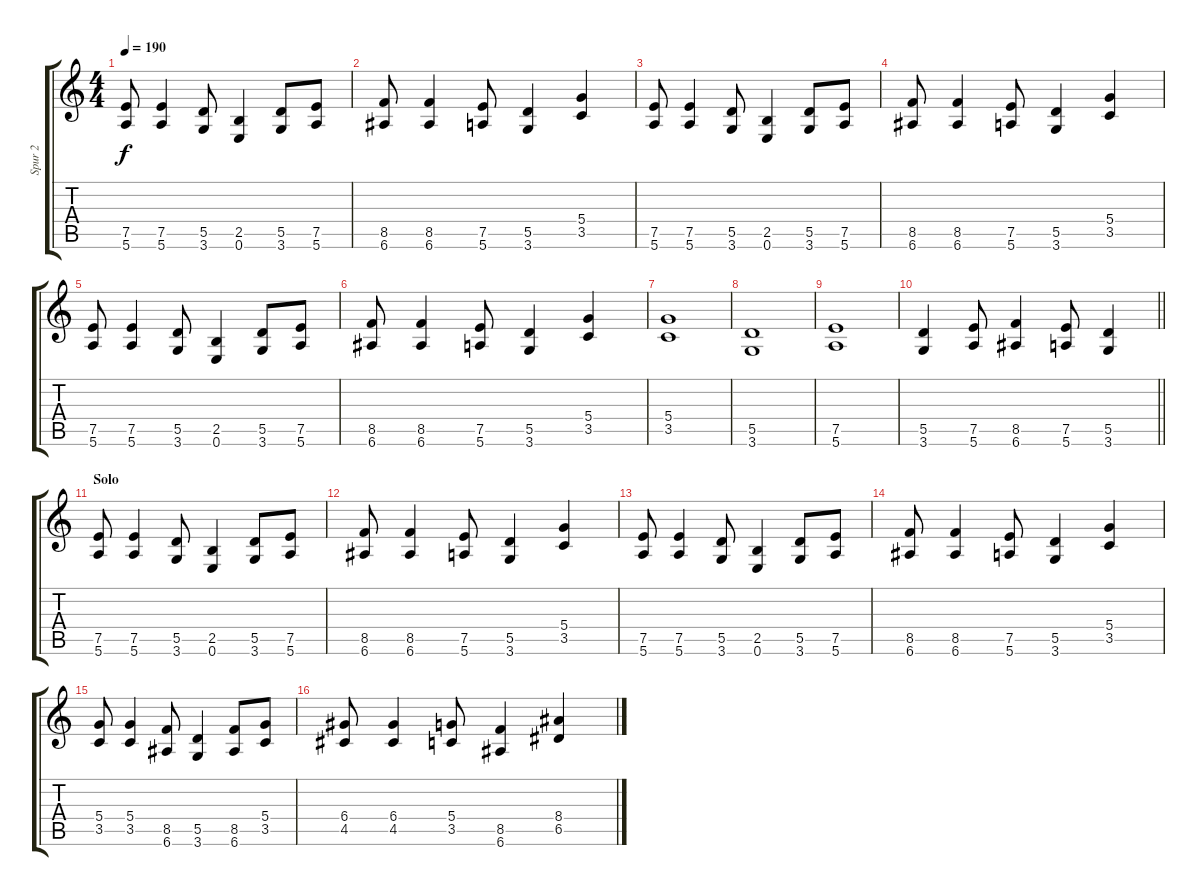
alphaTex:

\track ("Spur 2" "Spur 2") {instrument overdrivenguitar}
\staff {score tabs}
\tuning (E4 B3 G3 D3 A2 E2) {hide}
\ts (4 4)
\tempo 190
\clef g2
\ks c
(7.5 5.6).8{dy f} (7.5 5.6).4 (5.5 3.6).8 (2.5 0.6).4 (5.5 3.6).8 (7.5 5.6).8 |
(8.5 6.6).8 (8.5 6.6).4 (7.5 5.6).8 (5.5 3.6).4 (5.4 3.5).4 |
(7.5 5.6).8 (7.5 5.6).4 (5.5 3.6).8 (2.5 0.6).4 (5.5 3.6).8 (7.5 5.6).8 |
(8.5 6.6).8 (8.5 6.6).4 (7.5 5.6).8 (5.5 3.6).4 (5.4 3.5).4 |
(7.5 5.6).8 (7.5 5.6).4 (5.5 3.6).8 (2.5 0.6).4 (5.5 3.6).8 (7.5 5.6).8 |
(8.5 6.6).8 (8.5 6.6).4 (7.5 5.6).8 (5.5 3.6).4 (5.4 3.5).4 |
(5.4 3.5).1 |
(5.5 3.6).1 |
(7.5 5.6).1 |
\barLineRight lightlight
(5.5 3.6).4 (7.5 5.6).8 (8.5 6.6).4 (7.5 5.6).8 (5.5 3.6).4 |
\section ("" "Solo")
(7.5 5.6).8 (7.5 5.6).4 (5.5 3.6).8 (2.5 0.6).4 (5.5 3.6).8 (7.5 5.6).8 |
(8.5 6.6).8 (8.5 6.6).4 (7.5 5.6).8 (5.5 3.6).4 (5.4 3.5).4 |
(7.5 5.6).8 (7.5 5.6).4 (5.5 3.6).8 (2.5 0.6).4 (5.5 3.6).8 (7.5 5.6).8 |
(8.5 6.6).8 (8.5 6.6).4 (7.5 5.6).8 (5.5 3.6).4 (5.4 3.5).4 |
(5.4 3.5).8 (5.4 3.5).4 (8.5 6.6).8 (5.5 3.6).4 (8.5 6.6).8 (5.4 3.5).8 |
(6.4 4.5).8 (6.4 4.5).4 (5.4 3.5).8 (8.5 6.6).4 (8.4 6.5).4
